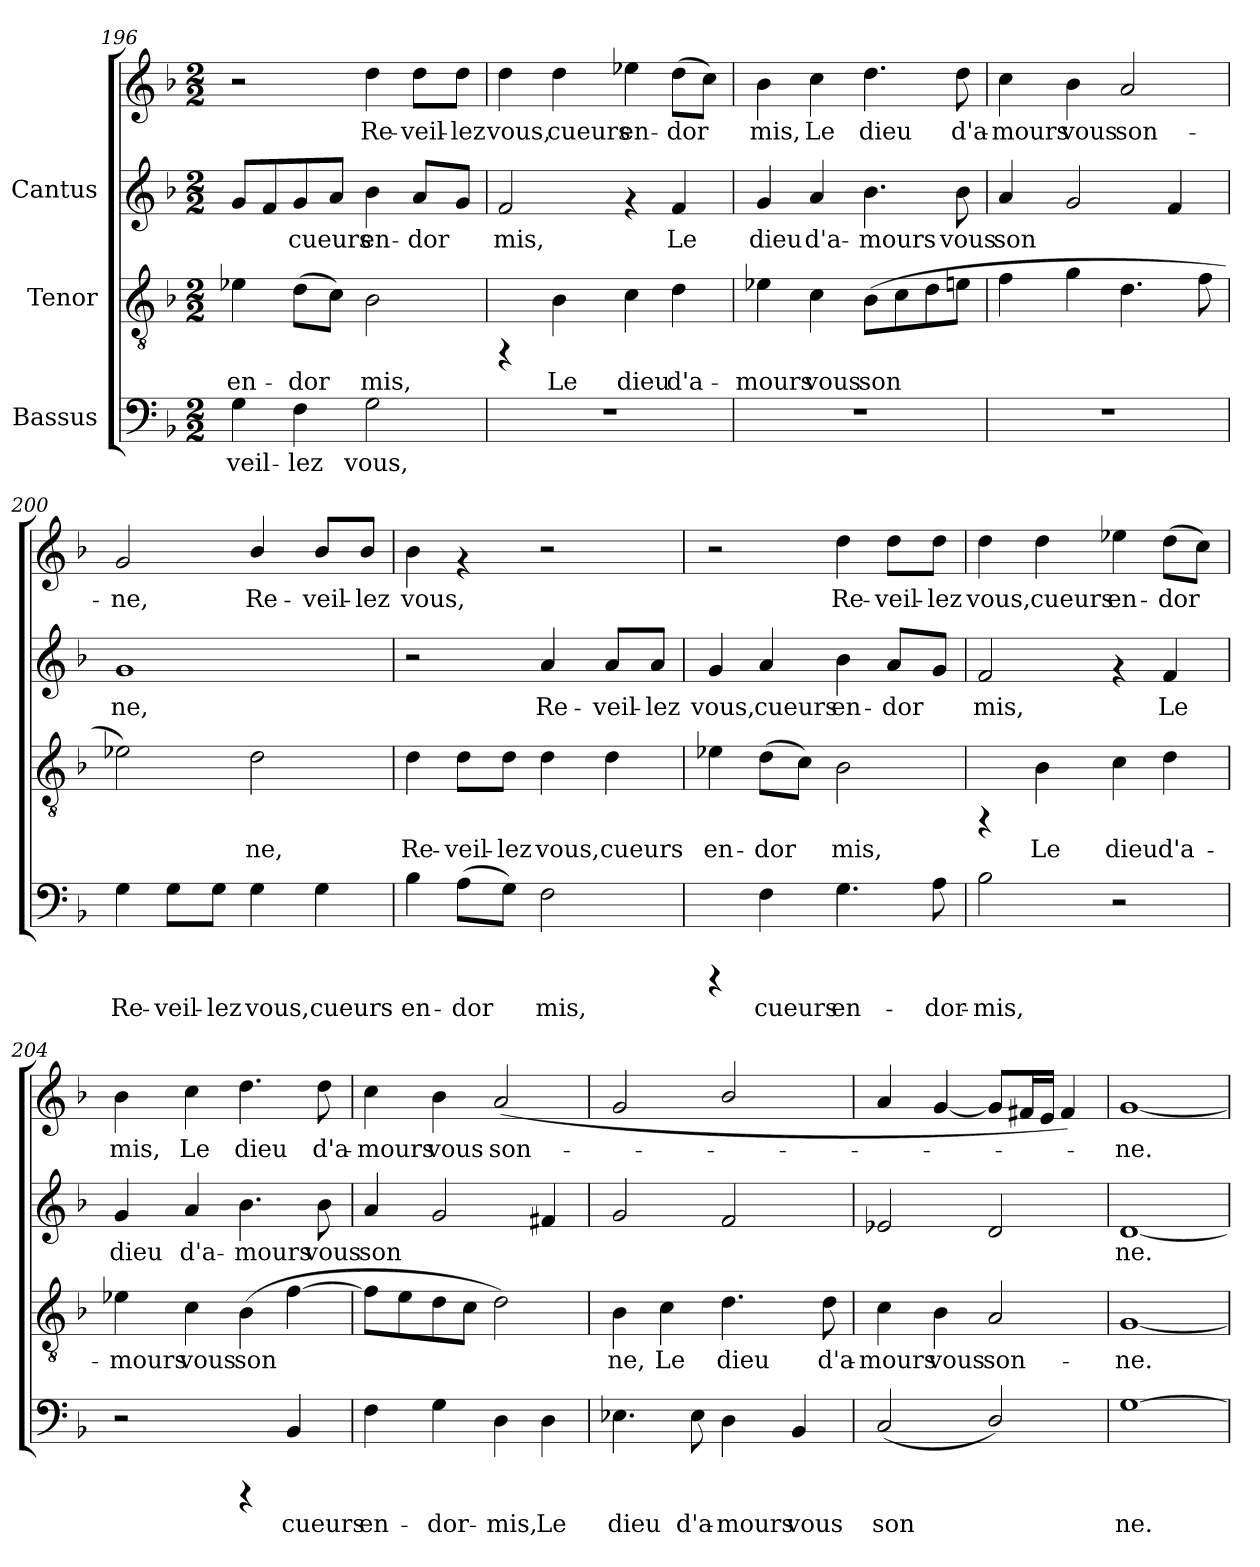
**kern	**text	**kern	**text	**kern	**text	**kern	**text
*part3	*part3	*part2	*part2	*part1	*part1	*part1	*part1
*staff4	*staff4	*staff3	*staff3	*staff2	*staff2	*staff1	*staff1
*I"Bassus	*	*I"Tenor	*	*I"Cantus	*	*	*
*clefF4	*	*clefGv2	*	*clefG2	*	*clefG2	*
*k[b-]	*	*k[b-]	*	*k[b-]	*	*k[b-]	*
*F:	*	*F:	*	*F:	*	*F:	*
*M2/2	*	*M2/2	*	*M2/2	*	*M2/2	*
=196	=196	=196	=196	=196	=196	=196	=196
!	!LO:LY:b:cj	!	!LO:LY:b:cj	!	!LO:LY:b:cj	!	!
4G\	-veil-	4e-X\	en-	8g/L	.	2r	.
!	!	!	!	!	!LO:LY:b:cj	!	!
.	.	.	.	8f/	.	.	.
!	!LO:LY:b:cj	!	!LO:LY:b:cj	!	!LO:LY:b:cj	!	!
4F\	-lez	(>8d\L	-dor-	8g/	cueurs	.	.
!	!	!	!LO:LY:b:cj	!	!LO:LY:b:cj	!	!
.	.	8c\J)	-	8a/J	.	.	.
!	!LO:LY:b:cj	!	!LO:LY:b:cj	!	!LO:LY:b:cj	!	!LO:LY:b:cj
2G\	vous,	2B-\	mis,	4b-\	en-	4dd\	Re-
!	!	!	!	!	!LO:LY:b:cj	!	!LO:LY:b:cj
.	.	.	.	8a/L	-dor-	8dd\L	-veil-
!	!	!	!	!	!LO:LY:b:cj	!	!LO:LY:b:cj
.	.	.	.	8g/J	--	8dd\J	-lez
=197	=197	=197	=197	=197	=197	=197	=197
!	!	!	!	!	!LO:LY:b:cj	!	!LO:LY:b:cj
1r	.	4rFF	.	2f/	-mis,	4dd\	-vous,
!	!	!	!LO:LY:b:cj	!	!	!	!LO:LY:b:cj
.	.	4B-\	Le	.	.	4dd\	cueurs
!	!	!	!LO:LY:b:cj	!	!	!	!LO:LY:b:cj
.	.	4c\	dieu	4rf	.	4ee-X\	en-
!	!	!	!LO:LY:b:cj	!	!LO:LY:b:cj	!	!LO:LY:b:cj
.	.	4d\	d'a-	4f/	Le	(>8dd\L	-dor-
!	!	!	!	!	!	!	!LO:LY:b:cj
.	.	.	.	.	.	8cc\J)	--
!!LO:PB:g=z
=198	=198	=198	=198	=198	=198	=198	=198
!	!	!	!LO:LY:b:cj	!	!LO:LY:b:cj	!	!LO:LY:b:cj
1r	.	4e-X\	-mours	4g/	-dieu	4b-\	mis,
!	!	!	!LO:LY:b:cj	!	!LO:LY:b:cj	!	!LO:LY:b:cj
.	.	4c\	vous	4a/	d'a-	4cc\	Le
!	!	!	!LO:LY:b:cj	!	!LO:LY:b:cj	!	!LO:LY:b:cj
.	.	(>8B-\L	son-	4.b-\	-mours	4.dd\	dieu
!	!	!	!LO:LY:b:cj	!	!	!	!
.	.	8c\	--	.	.	.	.
!	!	!	!LO:LY:b:cj	!	!	!	!
.	.	8d\	--	.	.	.	.
!	!	!	!LO:LY:b:cj	!	!LO:LY:b:cj	!	!LO:LY:b:cj
.	.	8en\J	--	8b-\	vous	8dd\	d'a-
=199	=199	=199	=199	=199	=199	=199	=199
!	!	!	!	!	!LO:LY:b:cj	!	!LO:LY:b:cj
1r	.	4f\	.	4a/	-son-	4cc\	mours
!	!	!	!	!	!LO:LY:b:cj	!	!LO:LY:b:cj
.	.	4g\	.	2g/	--	4b-\	vous
!	!	!	!	!	!	!	!LO:LY:b:cj
.	.	4.d\	.	.	.	2a/	son-
!	!	!	!	!	!LO:LY:b:cj	!	!
.	.	.	.	4f/	--	.	.
.	.	8f\	.	.	.	.	.
=200	=200	=200	=200	=200	=200	=200	=200
!	!LO:LY:b:cj	!	!LO:LY:b:cj	!	!LO:LY:b:cj	!	!LO:LY:b:cj
4G\	Re-	2e-X\)	-	1g	ne,	2g/	-ne,
!	!LO:LY:b:cj	!	!	!	!	!	!
8G\L	-veil-	.	.	.	.	.	.
!	!LO:LY:b:cj	!	!	!	!	!	!
8G\J	-lez	.	.	.	.	.	.
!	!LO:LY:b:cj	!	!LO:LY:b:cj	!	!	!	!LO:LY:b:cj
4G\	vous,	2d\	ne,	.	.	4b-/	Re-
!	!LO:LY:b:cj	!	!	!	!	!	!LO:LY:b:cj
4G\	cueurs	.	.	.	.	8b-/L	-veil-
!	!	!	!	!	!	!	!LO:LY:b:cj
.	.	.	.	.	.	8b-/J	-lez
=201	=201	=201	=201	=201	=201	=201	=201
!	!LO:LY:b:cj	!	!LO:LY:b:cj	!	!	!	!LO:LY:b:cj
4B-\	en-	4d\	Re-	2r	.	4b-\	vous,
!	!LO:LY:b:cj	!	!LO:LY:b:cj	!	!	!	!
(>8A\L	-dor-	8d\L	-veil-	.	.	4rf	.
!	!LO:LY:b:cj	!	!LO:LY:b:cj	!	!	!	!
8G\J)	-	8d\J	-lez	.	.	.	.
!	!LO:LY:b:cj	!	!LO:LY:b:cj	!	!LO:LY:b:cj	!	!
2F\	mis,	4d\	vous,	4a/	Re-	2r	.
!	!	!	!LO:LY:b:cj	!	!LO:LY:b:cj	!	!
.	.	4d\	cueurs	8a/L	-veil-	.	.
!	!	!	!	!	!LO:LY:b:cj	!	!
.	.	.	.	8a/J	-lez	.	.
!!LO:LB:g=z
=202	=202	=202	=202	=202	=202	=202	=202
!	!	!	!LO:LY:b:cj	!	!LO:LY:b:cj	!	!
4rCCC	.	4e-X\	en-	4g/	vous,	2r	.
!	!LO:LY:b:cj	!	!LO:LY:b:cj	!	!LO:LY:b:cj	!	!
4F\	cueurs	(>8d\L	-dor-	4a/	cueurs	.	.
!	!	!	!LO:LY:b:cj	!	!	!	!
.	.	8c\J)	-	.	.	.	.
!	!LO:LY:b:cj	!	!LO:LY:b:cj	!	!LO:LY:b:cj	!	!LO:LY:b:cj
4.G\	en-	2B-\	mis,	4b-\	en-	4dd\	Re-
!	!	!	!	!	!LO:LY:b:cj	!	!LO:LY:b:cj
.	.	.	.	8a/L	-dor-	8dd\L	-veil-
!	!LO:LY:b:cj	!	!	!	!LO:LY:b:cj	!	!LO:LY:b:cj
8A\	-dor-	.	.	8g/J	--	8dd\J	-lez
=203	=203	=203	=203	=203	=203	=203	=203
!	!LO:LY:b:cj	!	!	!	!LO:LY:b:cj	!	!LO:LY:b:cj
2B-\	-mis,	4rFF	.	2f/	-mis,	4dd\	-vous,
!	!	!	!LO:LY:b:cj	!	!	!	!LO:LY:b:cj
.	.	4B-\	Le	.	.	4dd\	cueurs
!	!	!	!LO:LY:b:cj	!	!	!	!LO:LY:b:cj
2r	.	4c\	dieu	4rf	.	4ee-X\	en-
!	!	!	!LO:LY:b:cj	!	!LO:LY:b:cj	!	!LO:LY:b:cj
.	.	4d\	d'a-	4f/	Le	(>8dd\L	-dor-
!	!	!	!	!	!	!	!LO:LY:b:cj
.	.	.	.	.	.	8cc\J)	--
=204	=204	=204	=204	=204	=204	=204	=204
!	!	!	!LO:LY:b:cj	!	!LO:LY:b:cj	!	!LO:LY:b:cj
2r	.	4e-X\	-mours	4g/	-dieu	4b-\	mis,
!	!	!	!LO:LY:b:cj	!	!LO:LY:b:cj	!	!LO:LY:b:cj
.	.	4c\	vous	4a/	d'a-	4cc\	Le
!	!	!	!LO:LY:b:cj	!	!LO:LY:b:cj	!	!LO:LY:b:cj
4rCCC	.	(>4B-\	son-	4.b-\	-mours	4.dd\	dieu
!	!LO:LY:b:cj	!	!LO:LY:b:cj	!	!	!	!
4BB-/	cueurs	[>4f\	--	.	.	.	.
!	!	!	!	!	!LO:LY:b:cj	!	!LO:LY:b:cj
.	.	.	.	8b-\	vous	8dd\	d'a-
=205	=205	=205	=205	=205	=205	=205	=205
!	!LO:LY:b:cj	!	!	!	!LO:LY:b:cj	!	!LO:LY:b:cj
4F\	en-	8f\L]	.	4a/	-son-	4cc\	mours
.	.	8e\	.	.	.	.	.
!	!LO:LY:b:cj	!	!	!	!LO:LY:b:cj	!	!LO:LY:b:cj
4G\	-dor-	8d\	.	2g/	--	4b-\	vous
.	.	8c\J	.	.	.	.	.
!	!LO:LY:b:cj	!	!	!	!	!	!LO:LY:b:cj
4D\	-mis,	2d\)	.	.	.	(<2a/	son-
!	!LO:LY:b:cj	!	!	!	!LO:LY:b:cj	!	!
4D\	Le	.	.	4f#X/	--	.	.
!!LO:LB:g=z
=206	=206	=206	=206	=206	=206	=206	=206
!	!LO:LY:b:cj	!	!LO:LY:b:cj	!	!	!	!
4.E-X\	dieu	4B-\	-ne,	2g/	.	2g/	.
!	!	!	!LO:LY:b:cj	!	!	!	!
.	.	4c\	Le	.	.	.	.
!	!LO:LY:b:cj	!	!	!	!	!	!
8E-\	d'a-	.	.	.	.	.	.
!	!LO:LY:b:cj	!	!LO:LY:b:cj	!	!	!	!
4D\	-mours	4.d\	dieu	2f/	.	2b-/	.
!	!LO:LY:b:cj	!	!	!	!	!	!
4BB-/	vous	.	.	.	.	.	.
!	!	!	!LO:LY:b:cj	!	!	!	!
.	.	8d\	d'a-	.	.	.	.
=207	=207	=207	=207	=207	=207	=207	=207
!	!LO:LY:b:cj	!	!LO:LY:b:cj	!	!	!	!
(<2C/	son-	4c\	-mours	2e-X/	.	4a/	.
!	!	!	!LO:LY:b:cj	!	!	!	!
.	.	4B-\	vous	.	.	[<4g/	.
!	!LO:LY:b:cj	!	!LO:LY:b:cj	!	!	!	!
2D/)	--	2A/	son-	2d/	.	8g/L]	.
.	.	.	.	.	.	16f#X/	.
.	.	.	.	.	.	16e/J	.
.	.	.	.	.	.	4f#/)	.
=208	=208	=208	=208	=208	=208	=208	=208
!	!LO:LY:b:cj	!	!LO:LY:b:cj	!	!LO:LY:b:cj	!	!LO:LY:b:cj
[>1G	-ne.	[<1G	-ne.	[<1d	ne.	[<1g	-ne.
=	=	=	=	=	=	=	=
*-	*-	*-	*-	*-	*-	*-	*-
